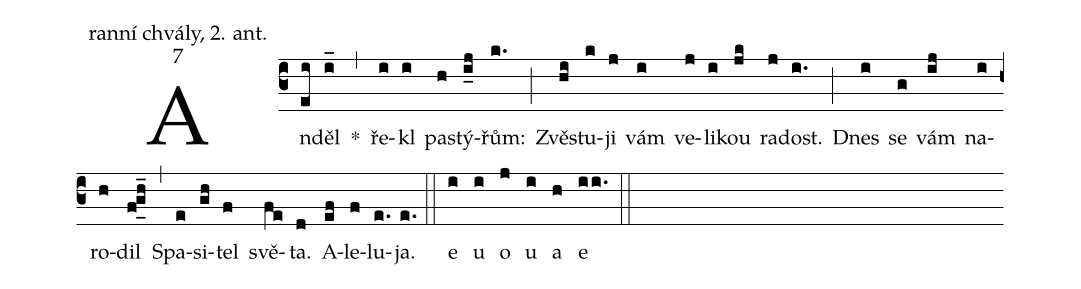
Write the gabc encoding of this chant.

office-part: ranní chvály, 2. ant.;
mode: 7;
%%
(c3)
An(ei)děl(i_) *(,) ře(i)kl(i) pa(h)stý(i_j)řům:(k.) (;)
Zvě(hi)stu(k)ji(j) vám(i) ve(j)li(i)kou(jk) ra(j)dost.(i.) (;)
Dnes(i) se(g) vám(ij) na(i)ro(h)dil(fg_h_) (,)
Spa(e)si(gh)tel(f) svě(fe)ta.(d)
A(ef)le(f)lu(e.)ja.(e.) (::)

e(i) u(i) o(j) u(i) a(h) e(ii.) (::)
